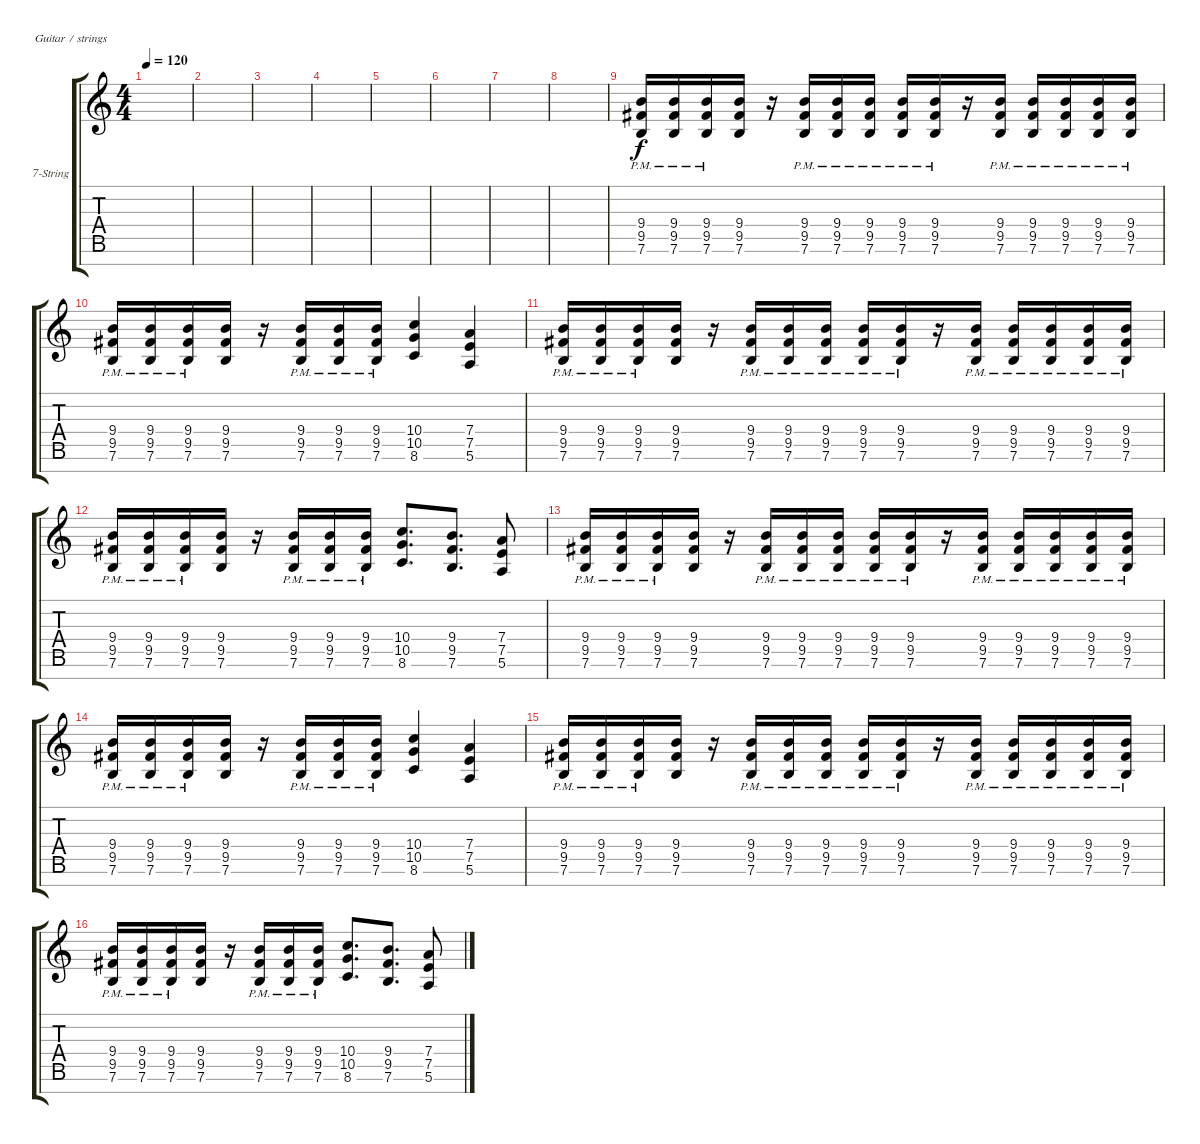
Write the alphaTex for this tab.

\bracketExtendMode groupsimilarinstruments
\firstSystemTrackNameOrientation horizontal
\otherSystemsTrackNameOrientation horizontal
\track ("Optional Rhythm" "7-String") {instrument distortionguitar}
\staff {score tabs}
\tuning (E4 B3 G3 D3 A2 E2 B1)
\ts (4 4)
\tempo 120
\clef g2
\ks c
|
|
|
|
|
|
|
|
\scale
0.502985 (7.6{pm} 9.5{pm} 9.4).16 (9.5{pm} 7.6{pm} 9.4).16 (7.6{pm} 9.5{pm} 9.4).16 (9.5 7.6 9.4).16 r.16 (7.6{pm} 9.5{pm} 9.4).16 (9.5{pm} 7.6{pm} 9.4).16 (7.6{pm} 9.5{pm} 9.4).16 (9.5{pm} 7.6{pm} 9.4).16 (7.6{pm} 9.5{pm} 9.4).16 r.16 (7.6{pm} 9.5{pm} 9.4).16 (7.6{pm} 9.5{pm} 9.4).16 (7.6{pm} 9.5{pm} 9.4).16 (7.6{pm} 9.5{pm} 9.4).16 (7.6{pm} 9.5{pm} 9.4).16 |
\scale
0.496651 (7.6{pm} 9.5{pm} 9.4).16 (7.6{pm} 9.5{pm} 9.4).16 (9.5{pm} 7.6{pm} 9.4).16 (9.5 7.6 9.4).16 r.16 (7.6{pm} 9.5{pm} 9.4).16 (7.6{pm} 9.5{pm} 9.4).16 (7.6{pm} 9.5{pm} 9.4).16 (8.6 10.5 10.4).4 (5.6 7.5 7.4).4 |
\scale
0.503953 (7.6{pm} 9.5{pm} 9.4).16 (9.5{pm} 7.6{pm} 9.4).16 (7.6{pm} 9.5{pm} 9.4).16 (9.5 7.6 9.4).16 r.16 (7.6{pm} 9.5{pm} 9.4).16 (9.5{pm} 7.6{pm} 9.4).16 (7.6{pm} 9.5{pm} 9.4).16 (9.5{pm} 7.6{pm} 9.4).16 (7.6{pm} 9.5{pm} 9.4).16 r.16 (7.6{pm} 9.5{pm} 9.4).16 (7.6{pm} 9.5{pm} 9.4).16 (7.6{pm} 9.5{pm} 9.4).16 (7.6{pm} 9.5{pm} 9.4).16 (7.6{pm} 9.5{pm} 9.4).16 |
\scale
0.495913 (7.6{pm} 9.5{pm} 9.4).16 (7.6{pm} 9.5{pm} 9.4).16 (9.5{pm} 7.6{pm} 9.4).16 (9.5 7.6 9.4).16 r.16 (7.6{pm} 9.5{pm} 9.4).16 (7.6{pm} 9.5{pm} 9.4).16 (7.6{pm} 9.5{pm} 9.4).16 (8.6 10.5 10.4).8{d} (7.6 9.5 9.4).8{d} (5.6 7.5 7.4).8 |
\scale
0.51013 (7.6{pm} 9.5{pm} 9.4).16 (9.5{pm} 7.6{pm} 9.4).16 (7.6{pm} 9.5{pm} 9.4).16 (9.5 7.6 9.4).16 r.16 (7.6{pm} 9.5{pm} 9.4).16 (9.5{pm} 7.6{pm} 9.4).16 (7.6{pm} 9.5{pm} 9.4).16 (9.5{pm} 7.6{pm} 9.4).16 (7.6{pm} 9.5{pm} 9.4).16 r.16 (7.6{pm} 9.5{pm} 9.4).16 (7.6{pm} 9.5{pm} 9.4).16 (7.6{pm} 9.5{pm} 9.4).16 (7.6{pm} 9.5{pm} 9.4).16 (7.6{pm} 9.5{pm} 9.4).16 |
\scale
0.489536 (7.6{pm} 9.5{pm} 9.4).16 (7.6{pm} 9.5{pm} 9.4).16 (9.5{pm} 7.6{pm} 9.4).16 (9.5 7.6 9.4).16 r.16 (7.6{pm} 9.5{pm} 9.4).16 (7.6{pm} 9.5{pm} 9.4).16 (7.6{pm} 9.5{pm} 9.4).16 (8.6 10.5 10.4).4 (5.6 7.5 7.4).4 |
\scale
0.509663 (7.6{pm} 9.5{pm} 9.4).16 (9.5{pm} 7.6{pm} 9.4).16 (7.6{pm} 9.5{pm} 9.4).16 (9.5 7.6 9.4).16 r.16 (7.6{pm} 9.5{pm} 9.4).16 (9.5{pm} 7.6{pm} 9.4).16 (7.6{pm} 9.5{pm} 9.4).16 (9.5{pm} 7.6{pm} 9.4).16 (7.6{pm} 9.5{pm} 9.4).16 r.16 (7.6{pm} 9.5{pm} 9.4).16 (7.6{pm} 9.5{pm} 9.4).16 (7.6{pm} 9.5{pm} 9.4).16 (7.6{pm} 9.5{pm} 9.4).16 (7.6{pm} 9.5{pm} 9.4).16 |
\scale
0.490444 (7.6{pm} 9.5{pm} 9.4).16 (7.6{pm} 9.5{pm} 9.4).16 (9.5{pm} 7.6{pm} 9.4).16 (9.5 7.6 9.4).16 r.16 (7.6{pm} 9.5{pm} 9.4).16 (7.6{pm} 9.5{pm} 9.4).16 (7.6{pm} 9.5{pm} 9.4).16 (8.6 10.5 10.4).8{d} (7.6 9.5 9.4).8{d} (5.6 7.5 7.4).8
